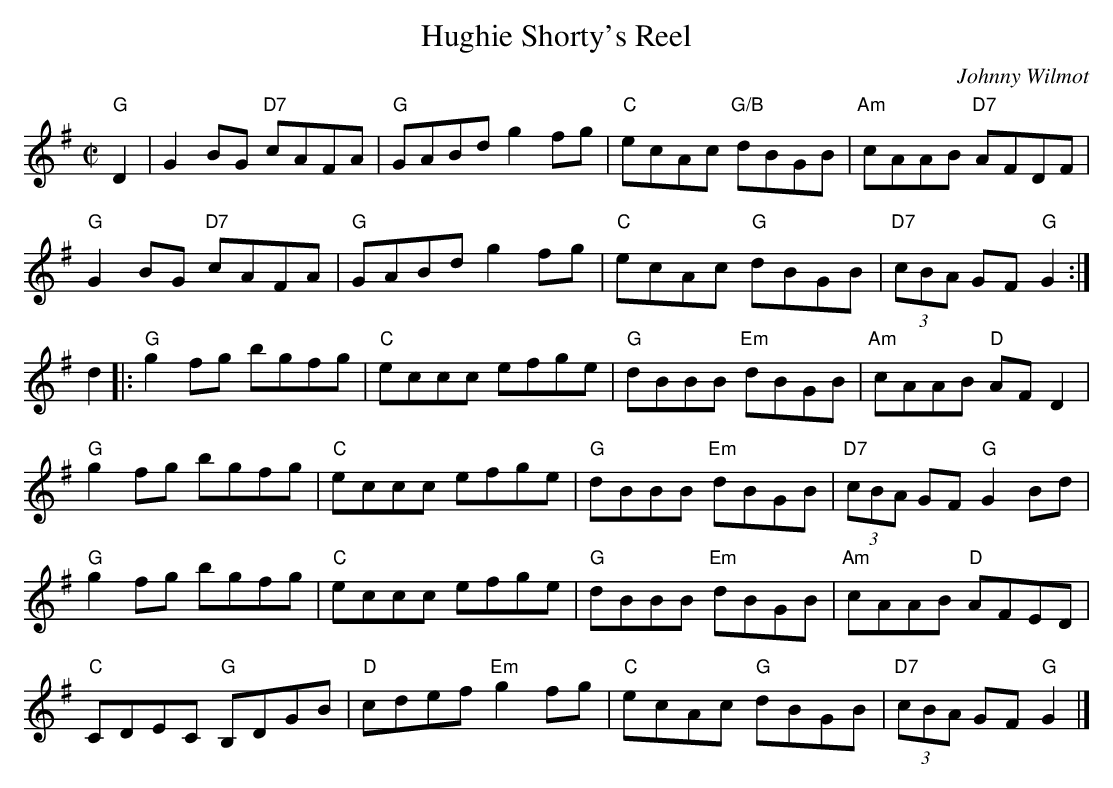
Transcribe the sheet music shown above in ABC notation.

X:1
T: Hughie Shorty's Reel
C: Johnny Wilmot
M: C|
L:1/8
K: G
"G"D2|G2BG "D7"cAFA| "G"GABd g2fg| "C"ecAc "G/B"dBGB| "Am"cAAB "D7"AFDF|
"G"G2BG "D7"cAFA| "G"GABd g2fg| "C"ecAc "G"dBGB| "D7"(3cBA GF "G"G2 :|
d2|:"G"g2fg bgfg| "C"eccc efge| "G"dBBB "Em"dBGB| "Am"cAAB "D"AFD2|
"G"g2fg bgfg| "C"eccc efge| "G"dBBB "Em"dBGB| "D7"(3cBA GF "G"G2 Bd|
"G"g2fg bgfg| "C"eccc efge| "G"dBBB "Em"dBGB| "Am"cAAB "D"AFED|
"C"CDEC "G"B,DGB| "D"cdef "Em"g2fg| "C"ecAc "G"dBGB|"D7"(3cBA GF "G"G2|]
